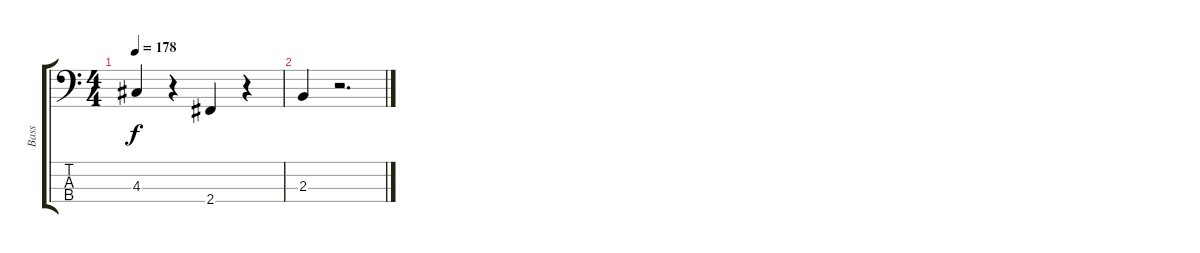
\track ("Bass" "Bass") {instrument electricbassfinger}
\staff {score tabs}
\tuning (G2 D2 A1 E1) {hide}
\ts (4 4)
\tempo 178
\clef f4
\ks c
4.3.4{dy f} r.4 2.4.4 r.4 |
2.3.4 r.2{d}
